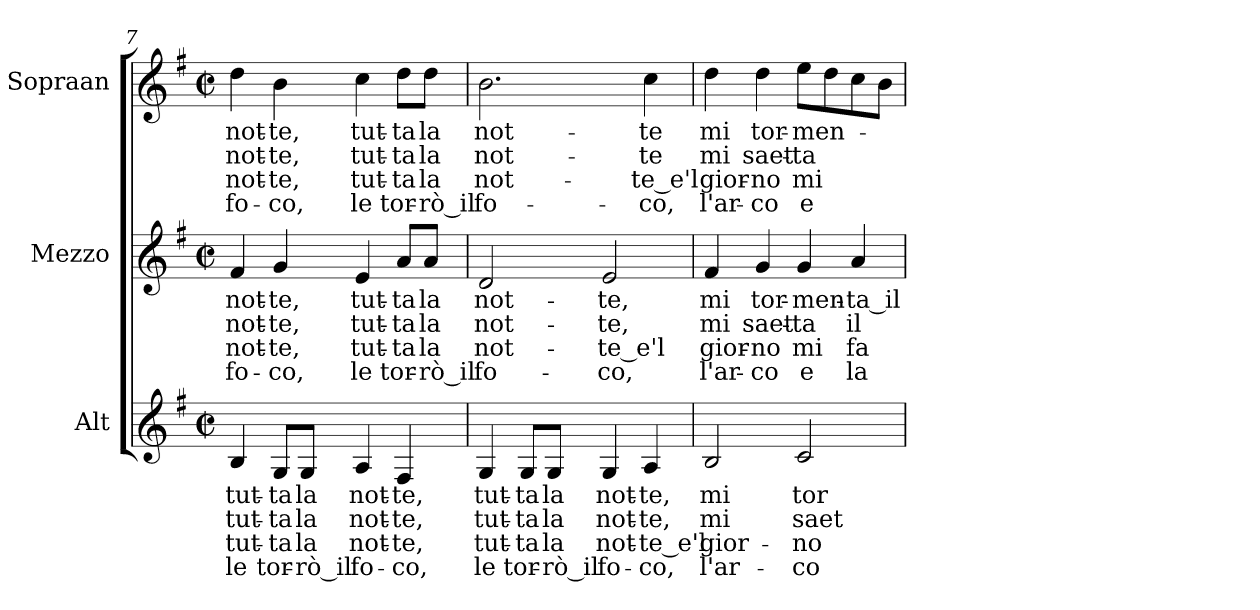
**kern	**text	**text	**text	**text	**kern	**text	**text	**text	**text	**kern	**text	**text	**text	**text
*part3	*part3	*part3	*part3	*part3	*part2	*part2	*part2	*part2	*part2	*part1	*part1	*part1	*part1	*part1
*staff3	*staff3	*staff3	*staff3	*staff3	*staff2	*staff2	*staff2	*staff2	*staff2	*staff1	*staff1	*staff1	*staff1	*staff1
*I"Alt	*	*	*	*	*I"Mezzo	*	*	*	*	*I"Sopraan	*	*	*	*
*I't	*	*	*	*	*	*	*	*	*	*I's	*	*	*	*
*clefG2	*	*	*	*	*clefG2	*	*	*	*	*clefG2	*	*	*	*
*ITrd-7c-12	*	*	*	*	*	*	*	*	*	*	*	*	*	*
*k[f#]	*	*	*	*	*k[f#]	*	*	*	*	*k[f#]	*	*	*	*
*G:	*	*	*	*	*G:	*	*	*	*	*G:	*	*	*	*
*M2/2	*	*	*	*	*M2/2	*	*	*	*	*M2/2	*	*	*	*
*met(c|)	*	*	*	*	*met(c|)	*	*	*	*	*met(c|)	*	*	*	*
=7	=7	=7	=7	=7	=7	=7	=7	=7	=7	=7	=7	=7	=7	=7
!	!LO:LY:b:color=#000000	!LO:LY:b:color=#000000	!LO:LY:b:color=#000000	!LO:LY:b:color=#000000	!	!	!	!	!	!	!	!	!	!
!	!	!	!	!	!	!LO:LY:b:color=#000000	!LO:LY:b:color=#000000	!LO:LY:b:color=#000000	!LO:LY:b:color=#000000	!	!	!	!	!
!	!	!	!	!	!	!	!	!	!	!	!LO:LY:b:color=#000000	!LO:LY:b:color=#000000	!LO:LY:b:color=#000000	!LO:LY:b:color=#000000
4bi/	tut-	tut-	tut-	-le	4f#i/	not-	not-	not-	-fo-	4ddi\	not-	not-	not-	-fo-
!	!LO:LY:b:color=#000000	!LO:LY:b:color=#000000	!LO:LY:b:color=#000000	!LO:LY:b:color=#000000	!	!	!	!	!	!	!	!	!	!
!	!	!	!	!	!	!LO:LY:b:color=#000000	!LO:LY:b:color=#000000	!LO:LY:b:color=#000000	!LO:LY:b:color=#000000	!	!	!	!	!
!	!	!	!	!	!	!	!	!	!	!	!LO:LY:b:color=#000000	!LO:LY:b:color=#000000	!LO:LY:b:color=#000000	!LO:LY:b:color=#000000
8gi/L	-ta	-ta	ta	tor-	4gi/	-te,	-te,	-te,	co,	4bi\	-te,	-te,	-te,	co,
!	!LO:LY:b:color=#000000	!LO:LY:b:color=#000000	!LO:LY:b:color=#000000	!LO:LY:b:color=#000000	!	!	!	!	!	!	!	!	!	!
8gi/J	la	la	-la	rò_il	.	.	.	.	.	.	.	.	.	.
!	!LO:LY:b:color=#000000	!LO:LY:b:color=#000000	!LO:LY:b:color=#000000	!LO:LY:b:color=#000000	!	!	!	!	!	!	!	!	!	!
!	!	!	!	!	!	!LO:LY:b:color=#000000	!LO:LY:b:color=#000000	!LO:LY:b:color=#000000	!LO:LY:b:color=#000000	!	!	!	!	!
!	!	!	!	!	!	!	!	!	!	!	!LO:LY:b:color=#000000	!LO:LY:b:color=#000000	!LO:LY:b:color=#000000	!LO:LY:b:color=#000000
4ai/	not-	not-	not-	-fo-	4ei/	tut-	tut-	tut-	-le	4cci\	tut-	tut-	tut-	-le
!	!LO:LY:b:color=#000000	!LO:LY:b:color=#000000	!LO:LY:b:color=#000000	!LO:LY:b:color=#000000	!	!	!	!	!	!	!	!	!	!
!	!	!	!	!	!	!LO:LY:b:color=#000000	!LO:LY:b:color=#000000	!LO:LY:b:color=#000000	!LO:LY:b:color=#000000	!	!	!	!	!
!	!	!	!	!	!	!	!	!	!	!	!LO:LY:b:color=#000000	!LO:LY:b:color=#000000	!LO:LY:b:color=#000000	!LO:LY:b:color=#000000
4f#i/	-te,	-te,	-te,	co,	8ai/L	-ta	-ta	ta	tor-	8ddi\L	-ta	-ta	ta	tor-
!	!	!	!	!	!	!LO:LY:b:color=#000000	!LO:LY:b:color=#000000	!LO:LY:b:color=#000000	!LO:LY:b:color=#000000	!	!	!	!	!
!	!	!	!	!	!	!	!	!	!	!	!LO:LY:b:color=#000000	!LO:LY:b:color=#000000	!LO:LY:b:color=#000000	!LO:LY:b:color=#000000
.	.	.	.	.	8ai/J	la	la	-la	rò_il	8ddi\J	la	la	-la	rò_il
!!LO:LB:g=z
=8	=8	=8	=8	=8	=8	=8	=8	=8	=8	=8	=8	=8	=8	=8
!	!LO:LY:b:color=#000000	!LO:LY:b:color=#000000	!LO:LY:b:color=#000000	!LO:LY:b:color=#000000	!	!	!	!	!	!	!	!	!	!
!	!	!	!	!	!	!LO:LY:b:color=#000000	!LO:LY:b:color=#000000	!LO:LY:b:color=#000000	!LO:LY:b:color=#000000	!	!	!	!	!
!	!	!	!	!	!	!	!	!	!	!	!LO:LY:b:color=#000000	!LO:LY:b:color=#000000	!LO:LY:b:color=#000000	!LO:LY:b:color=#000000
4gi/	tut-	tut-	tut-	-le	2di/	not-	not-	not-	-fo-	2.bi\	not-	not-	not-	-fo-
!	!LO:LY:b:color=#000000	!LO:LY:b:color=#000000	!LO:LY:b:color=#000000	!LO:LY:b:color=#000000	!	!	!	!	!	!	!	!	!	!
8gi/L	-ta	-ta	ta	tor-	.	.	.	.	.	.	.	.	.	.
!	!LO:LY:b:color=#000000	!LO:LY:b:color=#000000	!LO:LY:b:color=#000000	!LO:LY:b:color=#000000	!	!	!	!	!	!	!	!	!	!
8gi/J	la	la	-la	rò_il	.	.	.	.	.	.	.	.	.	.
!	!LO:LY:b:color=#000000	!LO:LY:b:color=#000000	!LO:LY:b:color=#000000	!LO:LY:b:color=#000000	!	!	!	!	!	!	!	!	!	!
!	!	!	!	!	!	!LO:LY:b:color=#000000	!LO:LY:b:color=#000000	!LO:LY:b:color=#000000	!LO:LY:b:color=#000000	!	!	!	!	!
4gi/	not-	not-	not-	-fo-	2ei/	-te,	-te,	-te_e'l	co,	.	.	.	.	.
!	!LO:LY:b:color=#000000	!LO:LY:b:color=#000000	!LO:LY:b:color=#000000	!LO:LY:b:color=#000000	!	!	!	!	!	!	!	!	!	!
!	!	!	!	!	!	!	!	!	!	!	!LO:LY:b:color=#000000	!LO:LY:b:color=#000000	!LO:LY:b:color=#000000	!LO:LY:b:color=#000000
4ai/	-te,	-te,	-te_e'l	co,	.	.	.	.	.	4cci\	-te	-te	-te_e'l	co,
=9	=9	=9	=9	=9	=9	=9	=9	=9	=9	=9	=9	=9	=9	=9
!	!LO:LY:b:color=#000000	!LO:LY:b:color=#000000	!LO:LY:b:color=#000000	!LO:LY:b:color=#000000	!	!	!	!	!	!	!	!	!	!
!	!	!	!	!	!	!LO:LY:b:color=#000000	!LO:LY:b:color=#000000	!LO:LY:b:color=#000000	!LO:LY:b:color=#000000	!	!	!	!	!
!	!	!	!	!	!	!	!	!	!	!	!LO:LY:b:color=#000000	!LO:LY:b:color=#000000	!LO:LY:b:color=#000000	!LO:LY:b:color=#000000
2bi/	mi	mi	gior-	-l'ar-	4f#i/	mi	mi	gior-	-l'ar-	4ddi\	mi	mi	gior-	-l'ar-
!	!	!	!	!	!	!LO:LY:b:color=#000000	!LO:LY:b:color=#000000	!LO:LY:b:color=#000000	!LO:LY:b:color=#000000	!	!	!	!	!
!	!	!	!	!	!	!	!	!	!	!	!LO:LY:b:color=#000000	!LO:LY:b:color=#000000	!LO:LY:b:color=#000000	!LO:LY:b:color=#000000
.	.	.	.	.	4gi/	tor-	saet-	-no	co	4ddi\	tor-	saet-	-no	co
!	!LO:LY:b:color=#000000	!LO:LY:b:color=#000000	!LO:LY:b:color=#000000	!LO:LY:b:color=#000000	!	!	!	!	!	!	!	!	!	!
!	!	!	!	!	!	!LO:LY:b:color=#000000	!LO:LY:b:color=#000000	!LO:LY:b:color=#000000	!LO:LY:b:color=#000000	!	!	!	!	!
!	!	!	!	!	!	!	!	!	!	!	!LO:LY:b:color=#000000	!LO:LY:b:color=#000000	!LO:LY:b:color=#000000	!LO:LY:b:color=#000000
2cci/	tor-	saet-	-no	co	4gi/	-men-	-ta	mi	e	8eei\L	-men-	-ta	mi	e
.	.	.	.	.	.	.	.	.	.	8ddi\	.	.	.	.
!	!	!	!	!	!	!LO:LY:b:color=#000000	!LO:LY:b:color=#000000	!LO:LY:b:color=#000000	!LO:LY:b:color=#000000	!	!	!	!	!
.	.	.	.	.	4ai/	-ta_il	il	fa	la	8cci\	.	.	.	.
.	.	.	.	.	.	.	.	.	.	8bi\J	.	.	.	.
=	=	=	=	=	=	=	=	=	=	=	=	=	=	=
*-	*-	*-	*-	*-	*-	*-	*-	*-	*-	*-	*-	*-	*-	*-
